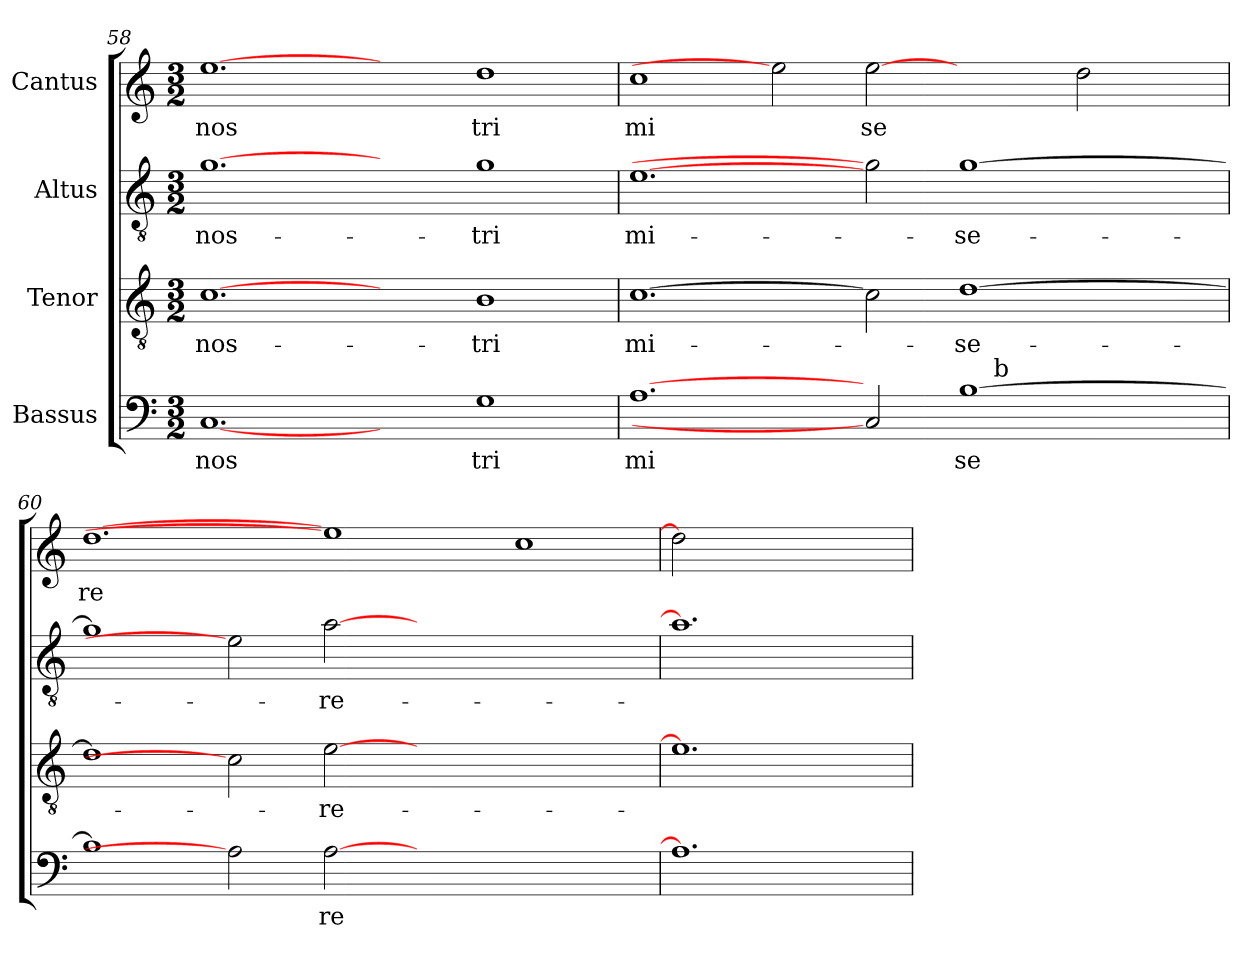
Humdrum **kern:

**kern	**text	**kern	**text	**kern	**text	**kern	**text
*part4	*part4	*part3	*part3	*part2	*part2	*part1	*part1
*staff4	*staff4	*staff3	*staff3	*staff2	*staff2	*staff1	*staff1
*I"Bassus	*	*I"Tenor	*	*I"Altus	*	*I"Cantus	*
*clefF4	*	*clefGv2	*	*clefGv2	*	*clefG2	*
*	*	*k[]	*	*	*	*	*
*	*	*C:	*	*	*	*	*
*M3/2	*	*M3/2	*	*M3/2	*	*M3/2	*
=58	=58	=58	=58	=58	=58	=58	=58
!	!LO:LY:b:cj	!	!LO:LY:b:cj	!	!LO:LY:b:cj	!	!LO:LY:b:cj
[1.C	nos	[1.c	nos-	[1.g	nos-	[1.ee	nos
2ryy	.	2ryy	.	2ryy	.	2ryy	.
!	!LO:LY:b:cj	!	!LO:LY:b:cj	!	!LO:LY:b:cj	!	!LO:LY:b:cj
1G	tri	1B	-tri	1g	-tri	1dd	tri
=59	=59	=59	=59	=59	=59	=59	=59
!	!LO:LY:b:cj	!	!LO:LY:b:cj	!	!LO:LY:b:cj	!	!LO:LY:b:cj
*^	*	*	*	*	*	*	*
[1.A	1ryy	mi	[1.c	mi-	[1.e	mi-	1cc	mi
.	1ryy	.	.	.	.	.	2ee]	.
!	!	!	!	!	!	!	!	!LO:LY:b:cj
2C]	.	.	2c]	.	2g]	.	[2ee	se
!	!	!LO:LY:b:cj	!	!LO:LY:b:cj	!	!LO:LY:b:cj	!	!
[>1B	16.ryy	se	[>1d	-se-	[>1g	-se-	2ryy	.
!	!LO:TX:a:t=b	!	!	!	!	!	!	!
.	2ryy	.	.	.	.	.	.	.
.	.	.	.	.	.	.	2dd\	.
.	4ryy	.	.	.	.	.	.	.
.	8ryy	.	.	.	.	.	.	.
.	32ryy	.	.	.	.	.	.	.
=60	=60	=60	=60	=60	=60	=60	=60	=60
!	!	!	!	!	!	!	!	!LO:LY:b:cj
*v	*v	*	*	*	*	*	*	*
1B]	.	1d]	.	1g]	.	[1.dd	re
2A]	.	2c]	.	2e]	.	.	.
!	!LO:LY:b:cj	!	!LO:LY:b:cj	!	!LO:LY:b:cj	!	!
[2A	re	[2e	-re-	[2a	-re-	1ee]	.
1.ryy	.	1.ryy	.	1.ryy	.	.	.
.	.	.	.	.	.	1cc	.
=61	=61	=61	=61	=61	=61	=61	=61
1.A]	.	1.e]	.	1.a]	.	2dd]	.
.	.	.	.	.	.	1ryy	.
=	=	=	=	=	=	=	=
*-	*-	*-	*-	*-	*-	*-	*-
